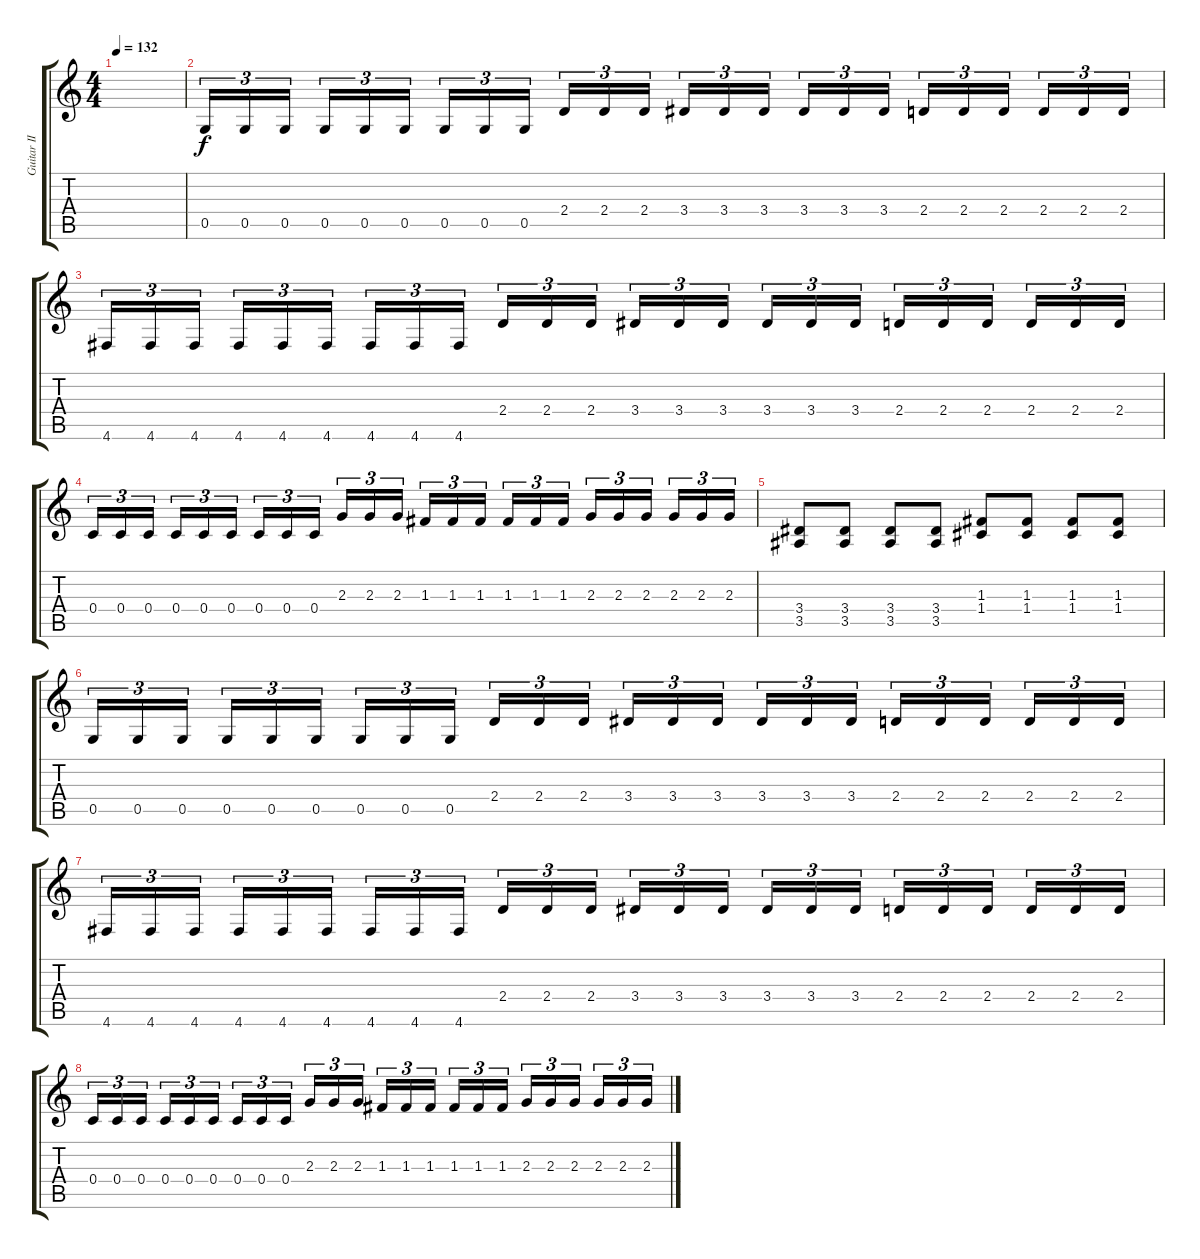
\track ("Guitar II" "Guitar II") {instrument distortionguitar}
\staff {score tabs}
\tuning (D4 A3 F3 C3 G2 D2) {hide}
\ts (4 4)
\tempo 132
\clef g2
\ks c
|
0.5.16{tu (3 2)} 0.5.16{tu (3 2)} 0.5.16{tu (3 2)} 0.5.16{tu (3 2)} 0.5.16{tu (3 2)} 0.5.16{tu (3 2)} 0.5.16{tu (3 2)} 0.5.16{tu (3 2)} 0.5.16{tu (3 2)} 2.4.16{tu (3 2)} 2.4.16{tu (3 2)} 2.4.16{tu (3 2)} 3.4.16{tu (3 2)} 3.4.16{tu (3 2)} 3.4.16{tu (3 2)} 3.4.16{tu (3 2)} 3.4.16{tu (3 2)} 3.4.16{tu (3 2)} 2.4.16{tu (3 2)} 2.4.16{tu (3 2)} 2.4.16{tu (3 2)} 2.4.16{tu (3 2)} 2.4.16{tu (3 2)} 2.4.16{tu (3 2)} |
4.6.16{tu (3 2)} 4.6.16{tu (3 2)} 4.6.16{tu (3 2)} 4.6.16{tu (3 2)} 4.6.16{tu (3 2)} 4.6.16{tu (3 2)} 4.6.16{tu (3 2)} 4.6.16{tu (3 2)} 4.6.16{tu (3 2)} 2.4.16{tu (3 2)} 2.4.16{tu (3 2)} 2.4.16{tu (3 2)} 3.4.16{tu (3 2)} 3.4.16{tu (3 2)} 3.4.16{tu (3 2)} 3.4.16{tu (3 2)} 3.4.16{tu (3 2)} 3.4.16{tu (3 2)} 2.4.16{tu (3 2)} 2.4.16{tu (3 2)} 2.4.16{tu (3 2)} 2.4.16{tu (3 2)} 2.4.16{tu (3 2)} 2.4.16{tu (3 2)} |
0.4.16{tu (3 2)} 0.4.16{tu (3 2)} 0.4.16{tu (3 2)} 0.4.16{tu (3 2)} 0.4.16{tu (3 2)} 0.4.16{tu (3 2)} 0.4.16{tu (3 2)} 0.4.16{tu (3 2)} 0.4.16{tu (3 2)} 2.3.16{tu (3 2)} 2.3.16{tu (3 2)} 2.3.16{tu (3 2)} 1.3.16{tu (3 2)} 1.3.16{tu (3 2)} 1.3.16{tu (3 2)} 1.3.16{tu (3 2)} 1.3.16{tu (3 2)} 1.3.16{tu (3 2)} 2.3.16{tu (3 2)} 2.3.16{tu (3 2)} 2.3.16{tu (3 2)} 2.3.16{tu (3 2)} 2.3.16{tu (3 2)} 2.3.16{tu (3 2)} |
(3.4 3.5).8 (3.4 3.5).8 (3.4 3.5).8 (3.4 3.5).8 (1.3 1.4).8 (1.3 1.4).8 (1.3 1.4).8 (1.3 1.4).8 |
0.5.16{tu (3 2)} 0.5.16{tu (3 2)} 0.5.16{tu (3 2)} 0.5.16{tu (3 2)} 0.5.16{tu (3 2)} 0.5.16{tu (3 2)} 0.5.16{tu (3 2)} 0.5.16{tu (3 2)} 0.5.16{tu (3 2)} 2.4.16{tu (3 2)} 2.4.16{tu (3 2)} 2.4.16{tu (3 2)} 3.4.16{tu (3 2)} 3.4.16{tu (3 2)} 3.4.16{tu (3 2)} 3.4.16{tu (3 2)} 3.4.16{tu (3 2)} 3.4.16{tu (3 2)} 2.4.16{tu (3 2)} 2.4.16{tu (3 2)} 2.4.16{tu (3 2)} 2.4.16{tu (3 2)} 2.4.16{tu (3 2)} 2.4.16{tu (3 2)} |
4.6.16{tu (3 2)} 4.6.16{tu (3 2)} 4.6.16{tu (3 2)} 4.6.16{tu (3 2)} 4.6.16{tu (3 2)} 4.6.16{tu (3 2)} 4.6.16{tu (3 2)} 4.6.16{tu (3 2)} 4.6.16{tu (3 2)} 2.4.16{tu (3 2)} 2.4.16{tu (3 2)} 2.4.16{tu (3 2)} 3.4.16{tu (3 2)} 3.4.16{tu (3 2)} 3.4.16{tu (3 2)} 3.4.16{tu (3 2)} 3.4.16{tu (3 2)} 3.4.16{tu (3 2)} 2.4.16{tu (3 2)} 2.4.16{tu (3 2)} 2.4.16{tu (3 2)} 2.4.16{tu (3 2)} 2.4.16{tu (3 2)} 2.4.16{tu (3 2)} |
0.4.16{tu (3 2)} 0.4.16{tu (3 2)} 0.4.16{tu (3 2)} 0.4.16{tu (3 2)} 0.4.16{tu (3 2)} 0.4.16{tu (3 2)} 0.4.16{tu (3 2)} 0.4.16{tu (3 2)} 0.4.16{tu (3 2)} 2.3.16{tu (3 2)} 2.3.16{tu (3 2)} 2.3.16{tu (3 2)} 1.3.16{tu (3 2)} 1.3.16{tu (3 2)} 1.3.16{tu (3 2)} 1.3.16{tu (3 2)} 1.3.16{tu (3 2)} 1.3.16{tu (3 2)} 2.3.16{tu (3 2)} 2.3.16{tu (3 2)} 2.3.16{tu (3 2)} 2.3.16{tu (3 2)} 2.3.16{tu (3 2)} 2.3.16{tu (3 2)}
